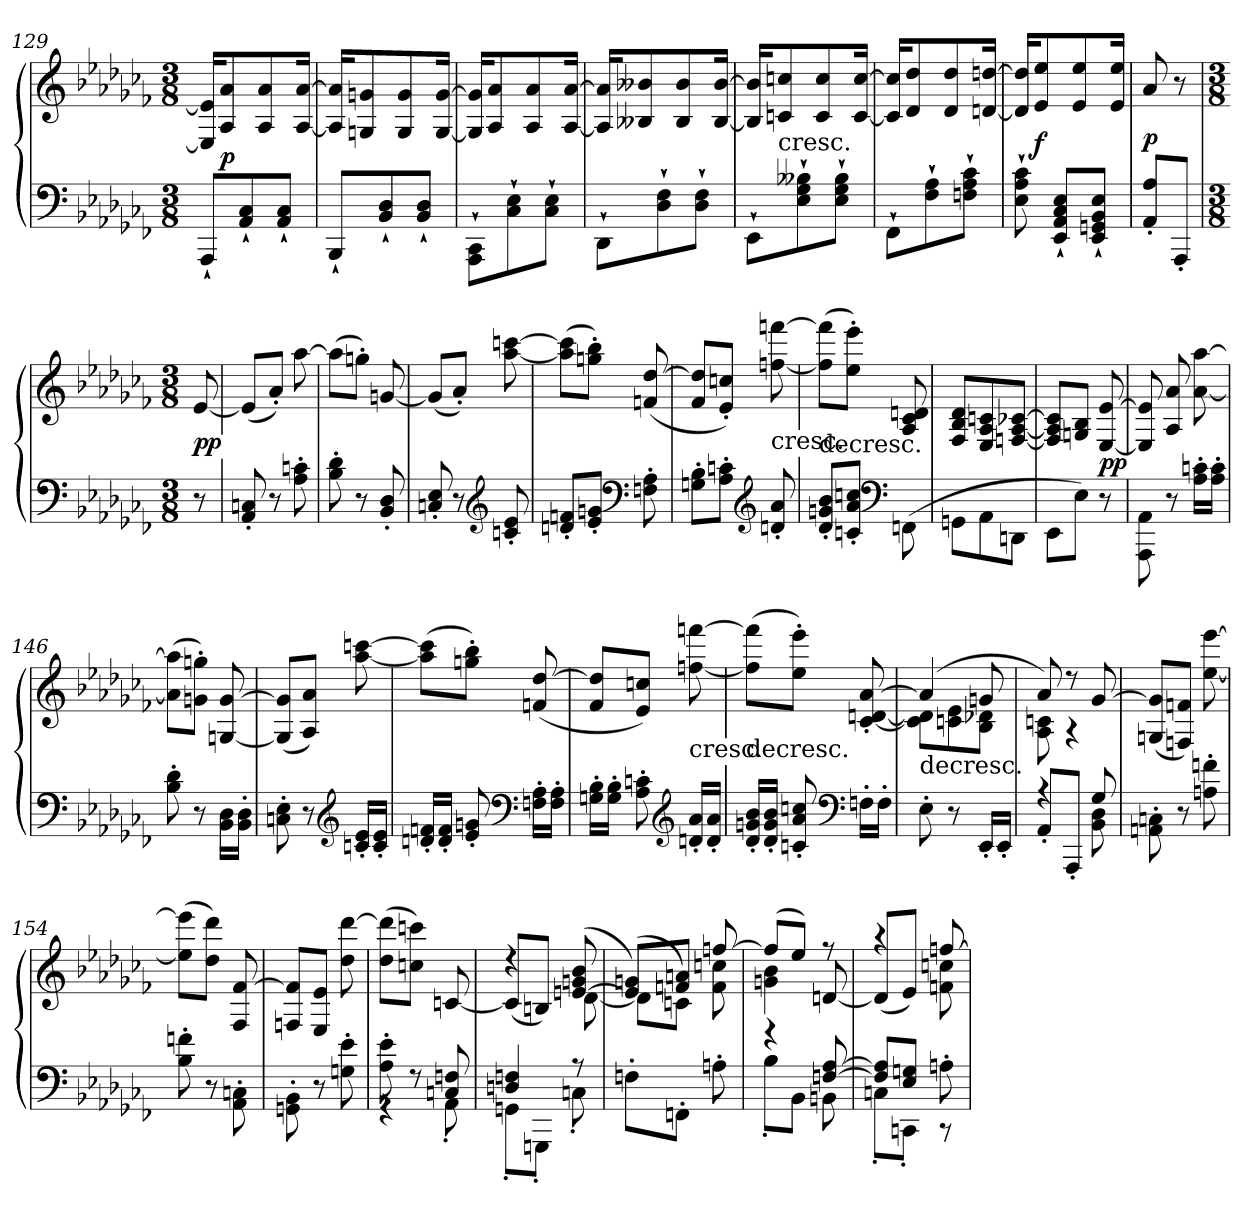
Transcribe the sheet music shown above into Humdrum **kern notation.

**kern	**kern	**dynam
*part1	*part1	*part1
*staff2	*staff1	*staff1/2
*clefF4	*clefG2	*
*k[b-e-a-d-g-c-f-]	*k[b-e-a-d-g-c-f-]	*
*M3/8	*M3/8	*
=129	=129	=129
8AAA-`/L	16E-]/ 16e-]/KL	.
.	8A-/ 8a-/	p
8AA-`/ 8C-`/	.	.
.	8A-/ 8a-/	.
8AA-`/ 8C-`/J	.	.
.	[16A-/ [16a-/Jk	.
=130	=130	=130
8BBB-`/L	16A-]/ 16a-]/KL	.
.	8Gn/ 8gn/	.
8BB-`/ 8D-`/	.	.
.	8G/ 8g/	.
8BB-`/ 8D-`/J	.	.
.	[16G/ [16g/Jk	.
=131	=131	=131
8AAA-`\ 8CC-`\L	16G]/ 16g]/KL	.
.	8A-/ 8a-/	.
8C-`\ 8E-`\	.	.
.	8A-/ 8a-/	.
8C-`\ 8E-`\J	.	.
.	[16A-/ [16a-/Jk	.
=132	=132	=132
8DD-`\L	16A-]/ 16a-]/KL	.
.	8B--X/ 8b--X/	.
8D-`\ 8F-`\	.	.
.	8B--/ 8b--/	.
8D-`\ 8F-`\J	.	.
.	[16B--/ [16b--/Jk	.
=133	=133	=133
8EE-`\L	16B--]/ 16b--]/KL	.
!	!LO:TX:c:t=cresc.	!
.	8cn/ 8ccn/	.
8E-`\ 8G-`\ 8B--X`\	.	.
.	8c/ 8cc/	.
8E-`\ 8G-`\ 8B--`\J	.	.
.	[16c/ [16cc/Jk	.
=134	=134	=134
8FF-`\L	16c]/ 16cc]/KL	.
.	8d-/ 8dd-/	.
8F-`\ 8A-`\	.	.
.	8d-/ 8dd-/	.
8Fn`\ 8A-`\ 8c-`\J	.	.
.	[16dn/ [16ddn/Jk	.
=135	=135	=135
8E-`\ 8A-`\ 8c-`\	16d]/ 16dd]/KL	.
.	8e-/ 8ee-/	f
8EE-`/ 8AA-`/ 8C-`/ 8E-`/L	.	.
.	8e-/ 8ee-/	.
8EE-`/ 8GGn`/ 8BB-`/ 8E-`/J	.	.
.	16e-/ 16ee-/Jk	.
=136	=136	=136
8AA-'/ 8A-'/L	8a-/	p
8AAA-'/J	8r	.
=	=	=
*M3/8	*M3/8	*
8r	[8e-/	pp
=137	=137	=137
8AA-'/ 8Cn'/	(8e-/L]	.
8r	8a-'/J)	.
8A-'\ 8cn'\	[8aa-\	.
=138	=138	=138
8B-'\ 8d-'\	(8aa-\L]	.
8r	8ggn'\J)	.
8BB-'/ 8D-'/	[8gn/	.
=139	=139	=139
8Cn'/ 8E-'/	(8g/L]	.
8r	8a-'/J)	.
*clefG2	*	*
8cn'/ 8e-'/	[8aa-\ [8cccn\	.
=140	=140	=140
8dn'/ 8fn'/L	(8aa-]\ 8ccc]\L	.
8e-'/ 8gn'/J	8ggn'\ 8bb-'\J)	.
*clefF4	*	*
8Fn'\ 8A-'\	(8fn/ [8dd-/	.
=141	=141	=141
8Gn'\ 8B-'\L	8f-/ 8dd-]/L	.
8A-'\ 8cn'\J	8e-'/ 8ccn'/J)	.
*clefG2	*	*
!	!LO:TX:c:t=cresc.	!
8dn'/ 8a-'/	[8ffn\ [8fffn\	.
=142	=142	=142
!	!LO:TX:c:t=decresc.	!
8d-'/ 8gn'/ 8b-'/L	(8ff]\ 8fff]\L	.
8cn'/ 8a-'/ 8ccn'/J	8ee-'\ 8eee-'\J)	.
*clefF4	*	*
(8FFn\	8A-/ 8c-/ 8dn/	.
=143	=143	=143
8GGn\L	8F-/ 8B-/ 8d-/L	.
8AA-\	8E-/ 8A-/ 8cn/	.
8DDn\J	[8Fn/ [8A-/ [8c-X/J	.
=144	=144	=144
8EE-\L	8F]/ 8A-]/ 8c-]/L	.
8E-\J)	8Gn/ 8B-/J	.
8r	[8E-/ [8e-/	pp
=145	=145	=145
8AAA-\ 8AA-\	8E-]/ 8e-]/	.
8r	8A-/ 8a-/	.
16A-'\ 16cn'\LL	[8a-\ [8aa-\	.
16A-'\ 16c'\JJ	.	.
=146	=146	=146
8B-'\ 8d-'\	(8a-]\ 8aa-]\L	.
8r	8gn'\ 8ggn'\J)	.
16BB-\ 16D-\LL	[8Gn/ [8g/	.
16BB-'\ 16D-'\JJ	.	.
=147	=147	=147
8Cn'\ 8E-'\	(8G]/ 8g]/L	.
8r	8A-/ 8a-/J)	.
*clefG2	*	*
16cn'/ 16e-'/LL	[8aa-\ [8cccn\	.
16c'/ 16e-'/JJ	.	.
=148	=148	=148
16dn'/ 16fn'/LL	(8aa-]\ 8ccc]\L	.
16d'/ 16f'/JJ	.	.
8e-'/ 8gn'/	8ggn'\ 8bb-'\J)	.
*clefF4	*	*
16Fn'\ 16A-'\LL	(8fn/ [8dd-/	.
16F'\ 16A-'\JJ	.	.
=149	=149	=149
16Gn'\ 16B-'\LL	8f-/ 8dd-]/L	.
16G'\ 16B-'\JJ	.	.
8A-'\ 8cn'\	8e-/ 8ccn/J)	.
*clefG2	*	*
!	!LO:TX:c:t=cresc.	!
16dn'/ 16a-'/LL	[8ffn\ [8fffn\	.
16d'/ 16a-'/JJ	.	.
=150	=150	=150
!	!LO:TX:c:t=decresc.	!
16d-'/ 16gn'/ 16b-'/LL	(8ff]\ 8fff]\L	.
16d-'/ 16g'/ 16b-'/JJ	.	.
8cn'/ 8a-'/ 8ccn'/	8ee-'\ 8eee-'\J)	.
*clefF4	*	*
16Fn'\LL	[8c-'/ [8dn'/ [8a-'/	.
16F'\JJ	.	.
=151	=151	=151
*	*^	*
!	!LO:TX:c:t=decresc.	!	!
8E-'\	(4a-/]	8c-]\ 8d]\L	.
8r	.	8cn\ 8e-\	.
16EE-'/LL	8gn/	8B-\ 8d-X\J	.
16EE-'/JJ	.	.	.
=152	=152	=152	=152
*^	*	*	*
4r	8AA-'/L	8a-/)	8A-\ 8cn\	.
.	8AAA-'/J	8r	4r	.
8G-/	8BB-\ 8D-\	[8g-/	.	.
*v	*v	*	*	*
*	*v	*v	*
=153	=153	=153
8AAn'\ 8Cn'\	(8Gn/ 8g-]/L	.
8r	8Fn/ 8fn/J)	.
8An'\ 8fn'\	[8ee-\ [8eee-\	.
=154	=154	=154
8B-'\ 8fn'\	(8ee-]\ 8eee-]\L	.
8r	8dd-\ 8ddd-\J)	.
8AA-'\ 8Cn'\	8F-/ [8f-/	.
=155	=155	=155
8GGn'\ 8BB-'\	8Fn/ 8f-]/L	.
8r	8E-/ 8e-/J	.
8Gn'\ 8e-'\	8dd-\ [8ddd-\	.
=156	=156	=156
*^	*	*
8A-'\ 8e-'\	4r	(8dd-\ 8ddd-]\L	.
8r	.	8ccn\ 8cccn\J)	.
8Cn/ 8Fn/	8AA-'\	[8cn/	.
=157	=157	=157	=157
*	*	*^	*
4Dn/ 4Fn/	8GGn'\L	4r	(8c/L]	.
.	8GGGn'\J	.	8Bn/J)	.
8r	8Cn'\	([8en/ 8gn/ 8b-/	[8d-\	.
*v	*v	*	*	*
=158	=158	=158	=158
8Fn'\L	(8e]/ 8gn/L)	8d-\L]	.
8FFn'\J	8fn/ 8an/J	8cn\J)	.
8An'\	[8ffn/	8f\ 8ccn\	.
=159	=159	=159	=159
*^	*	*	*
4r	8B-'\L	(8ff/L]	4gn\ 4b-\	.
.	8BB-\J	8ee-/J)	.	.
[8Fn/ [8A-/	8BBn\	8r	[8dn/	.
=160	=160	=160	=160	=160
8F]/ 8A-]/L	8Cn'\L	4r	(8d/L]	.
8E-/ 8Gn/J	8CCn'\J	.	8e-/J)	.
8An'\	8r	[8ffn/	8fn\ 8ccn\	.
*v	*v	*	*	*
*	*v	*v	*
=	=	=
*-	*-	*-
